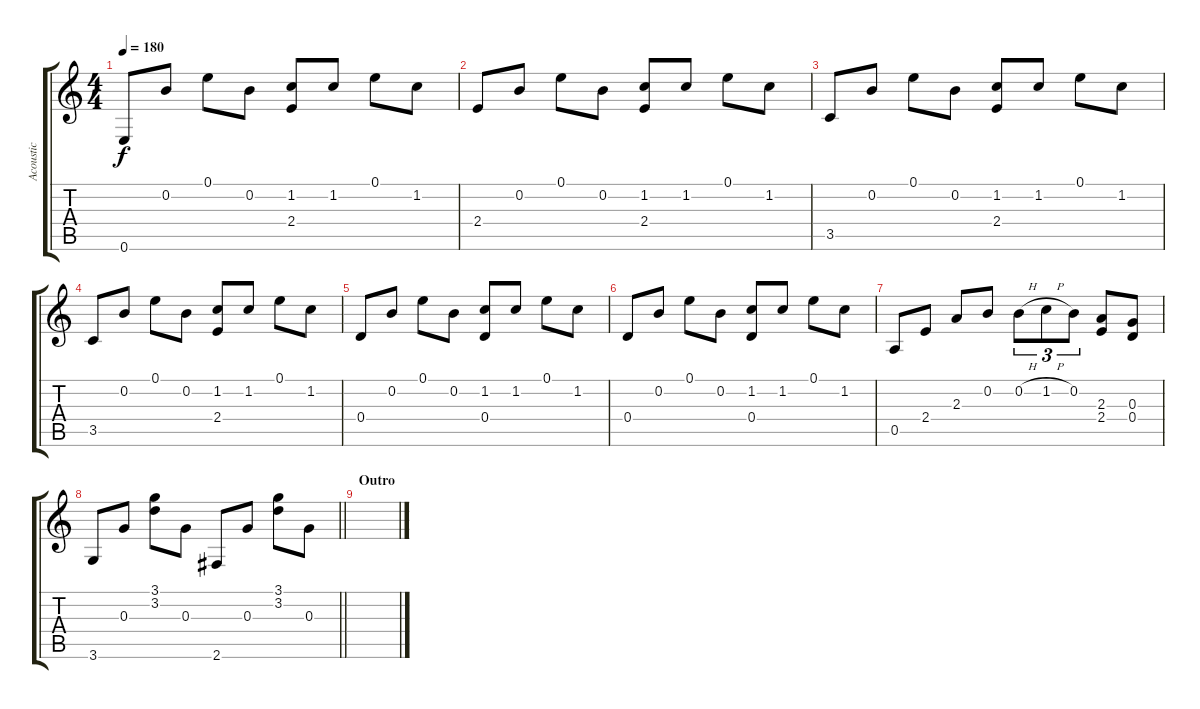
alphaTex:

\track ("Acoustic" "Acoustic") {instrument acousticguitarsteel}
\staff {score tabs}
\tuning (E4 B3 G3 D3 A2 E2) {hide}
\ts (4 4)
\tempo 180
\clef g2
\ks c
0.6.8{dy f} 0.2.8 0.1.8 0.2.8 (1.2 2.4).8 1.2.8 0.1.8 1.2.8 |
2.4.8 0.2.8 0.1.8 0.2.8 (1.2 2.4).8 1.2.8 0.1.8 1.2.8 |
3.5.8 0.2.8 0.1.8 0.2.8 (1.2 2.4).8 1.2.8 0.1.8 1.2.8 |
3.5.8 0.2.8 0.1.8 0.2.8 (1.2 2.4).8 1.2.8 0.1.8 1.2.8 |
0.4.8 0.2.8 0.1.8 0.2.8 (1.2 0.4).8 1.2.8 0.1.8 1.2.8 |
0.4.8 0.2.8 0.1.8 0.2.8 (1.2 0.4).8 1.2.8 0.1.8 1.2.8 |
0.5.8 2.4.8 2.3.8 0.2.8 0.2{h}.8{tu (3 2)} 1.2{h}.8{tu (3 2)} 0.2.8{tu (3 2)} (2.3 2.4).8 (0.3 0.4).8 |
\barLineRight lightlight
3.6.8 0.3.8 (3.1 3.2).8 0.3.8 2.6.8 0.3.8 (3.1 3.2).8 0.3.8 |
\section ("" "Outro")
